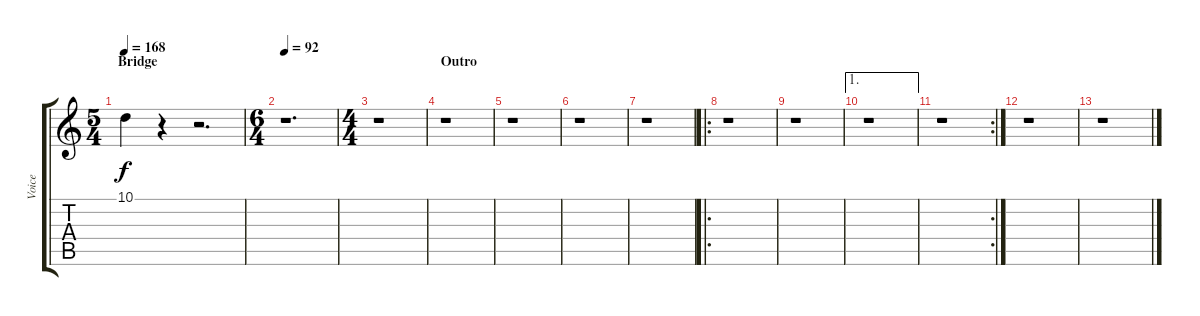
\track ("Voice" "Voice") {instrument synthvoice}
\staff {score tabs}
\tuning (E4 B3 G3 D3 A2 E2) {hide}
\ts (5 4)
\section ("" "Bridge")
\tempo 168
\clef g2
\ks c
10.1.4{dy f} r.4 r.2{d} |
\ts (6 4)
\tempo 92
r.1{d} |
\ts (4 4)
r.1 |
\section ("" "Outro")
r.1 |
r.1 |
r.1 |
r.1 |
\ro
r.1 |
r.1 |
\ae 1
r.1 |
\rc 2
r.1 |
r.1 |
r.1
